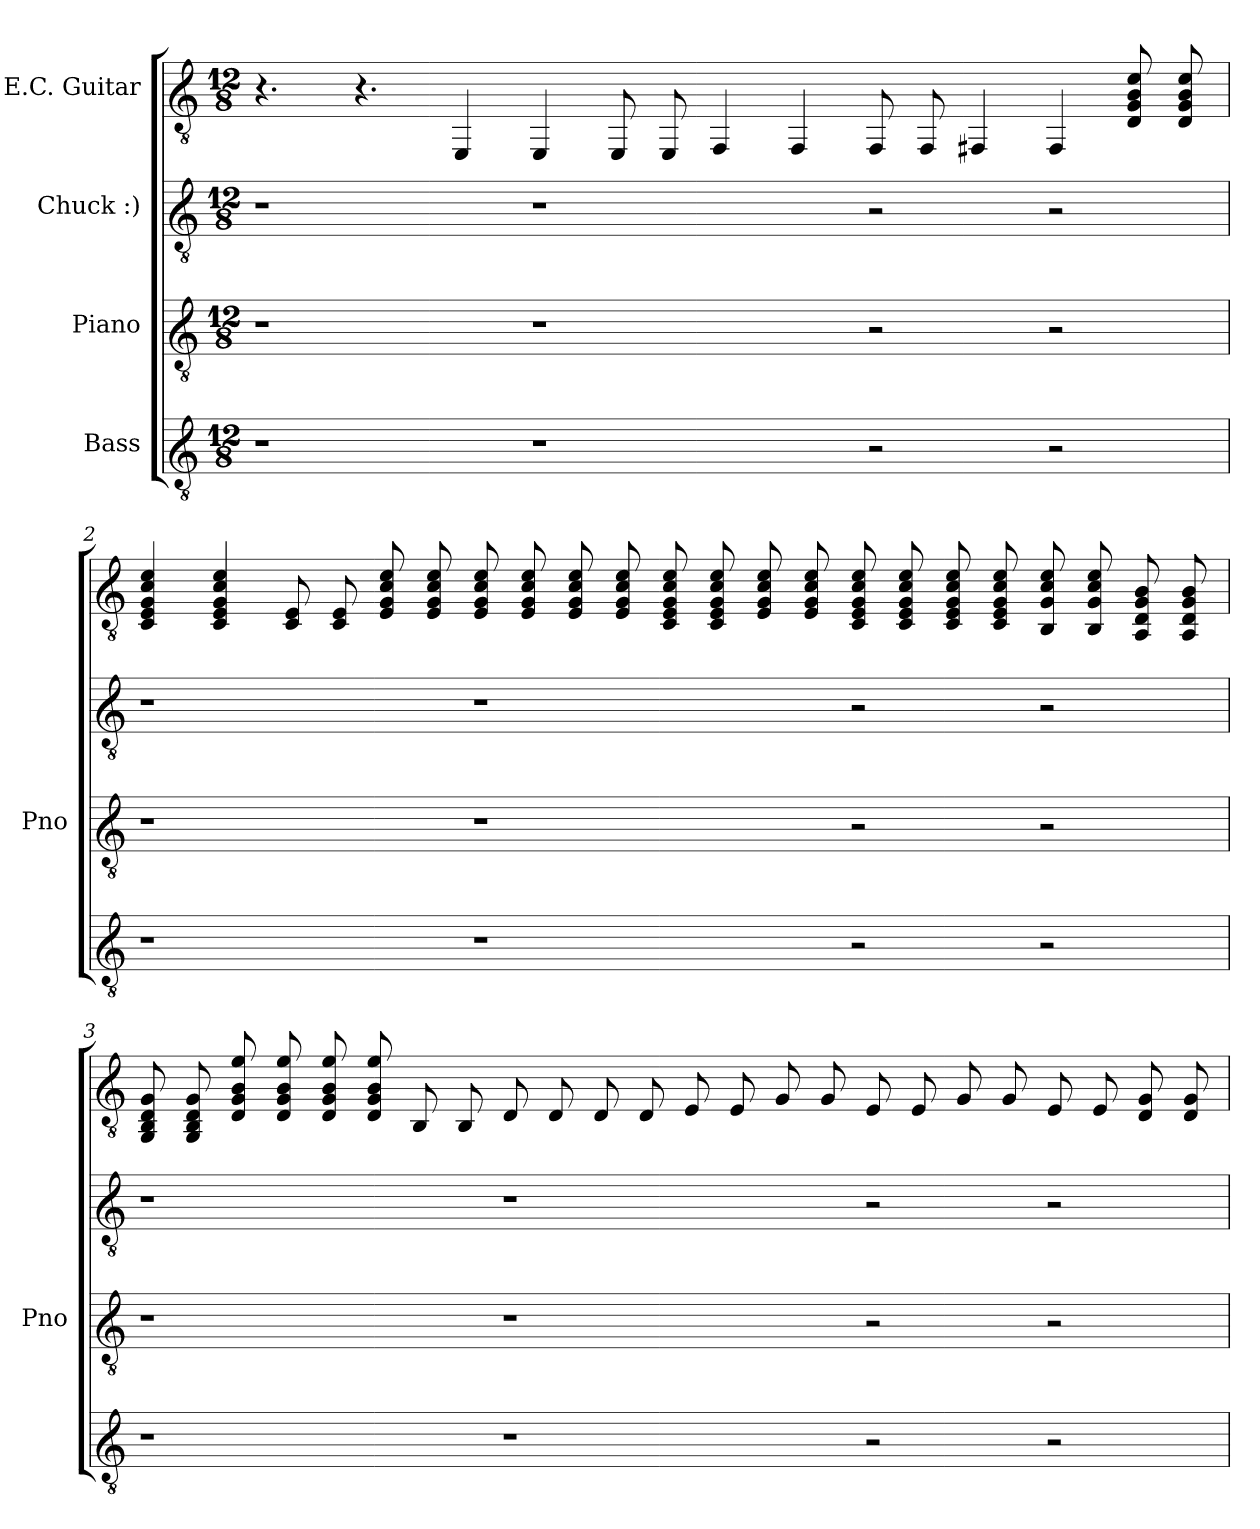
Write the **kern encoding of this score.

**kern	**kern	**kern	**kern
*part4	*part3	*part2	*part1
*staff4	*staff3	*staff2	*staff1
*I"Bass	*I"Piano	*I"Chuck :)	*I"E.C. Guitar
*	*I'Pno	*	*
*stria6	*stria6	*stria6	*stria6
*clefGv2	*clefGv2	*clefGv2	*clefGv2
*k[]	*k[]	*k[]	*k[]
*M12/8	*M12/8	*M12/8	*M12/8
*MM120	*MM120	*MM120	*MM120
=1	=1	=1	=1
1r	1r	1r	4.r
.	.	.	4.r
.	.	.	4EE
1r	1r	1r	4EE
.	.	.	8EE
.	.	.	8EE
.	.	.	4FF
.	.	.	4FF
2r	2r	2r	8FF
.	.	.	8FF
.	.	.	4FF#
2r	2r	2r	4FF#
.	.	.	8e 8B 8G 8D
.	.	.	8e 8B 8G 8D
=2	=2	=2	=2
1r	1r	1r	4e 4c 4G 4E 4C
.	.	.	4e 4c 4G 4E 4C
.	.	.	8E 8C
.	.	.	8E 8C
.	.	.	8e 8c 8G 8E
.	.	.	8e 8c 8G 8E
1r	1r	1r	8e 8c 8G 8E
.	.	.	8e 8c 8G 8E
.	.	.	8e 8c 8G 8E
.	.	.	8e 8c 8G 8E
.	.	.	8e 8c 8G 8E 8C
.	.	.	8e 8c 8G 8E 8C
.	.	.	8e 8c 8G 8E
.	.	.	8e 8c 8G 8E
2r	2r	2r	8e 8c 8G 8E 8C
.	.	.	8e 8c 8G 8E 8C
.	.	.	8e 8c 8G 8E 8C
.	.	.	8e 8c 8G 8E 8C
2r	2r	2r	8e 8c 8G 8BB
.	.	.	8e 8c 8G 8BB
.	.	.	8B 8G 8D 8AA
.	.	.	8B 8G 8D 8AA
=3	=3	=3	=3
1r	1r	1r	8G 8D 8BB 8GG
.	.	.	8G 8D 8BB 8GG
.	.	.	8g 8B 8G 8D
.	.	.	8g 8B 8G 8D
.	.	.	8g 8B 8G 8D
.	.	.	8g 8B 8G 8D
.	.	.	8BB
.	.	.	8BB
1r	1r	1r	8D
.	.	.	8D
.	.	.	8D
.	.	.	8D
.	.	.	8E
.	.	.	8E
.	.	.	8G
.	.	.	8G
2r	2r	2r	8E
.	.	.	8E
.	.	.	8G
.	.	.	8G
2r	2r	2r	8E
.	.	.	8E
.	.	.	8G 8D
.	.	.	8G 8D
=	=	=	=
*-	*-	*-	*-
